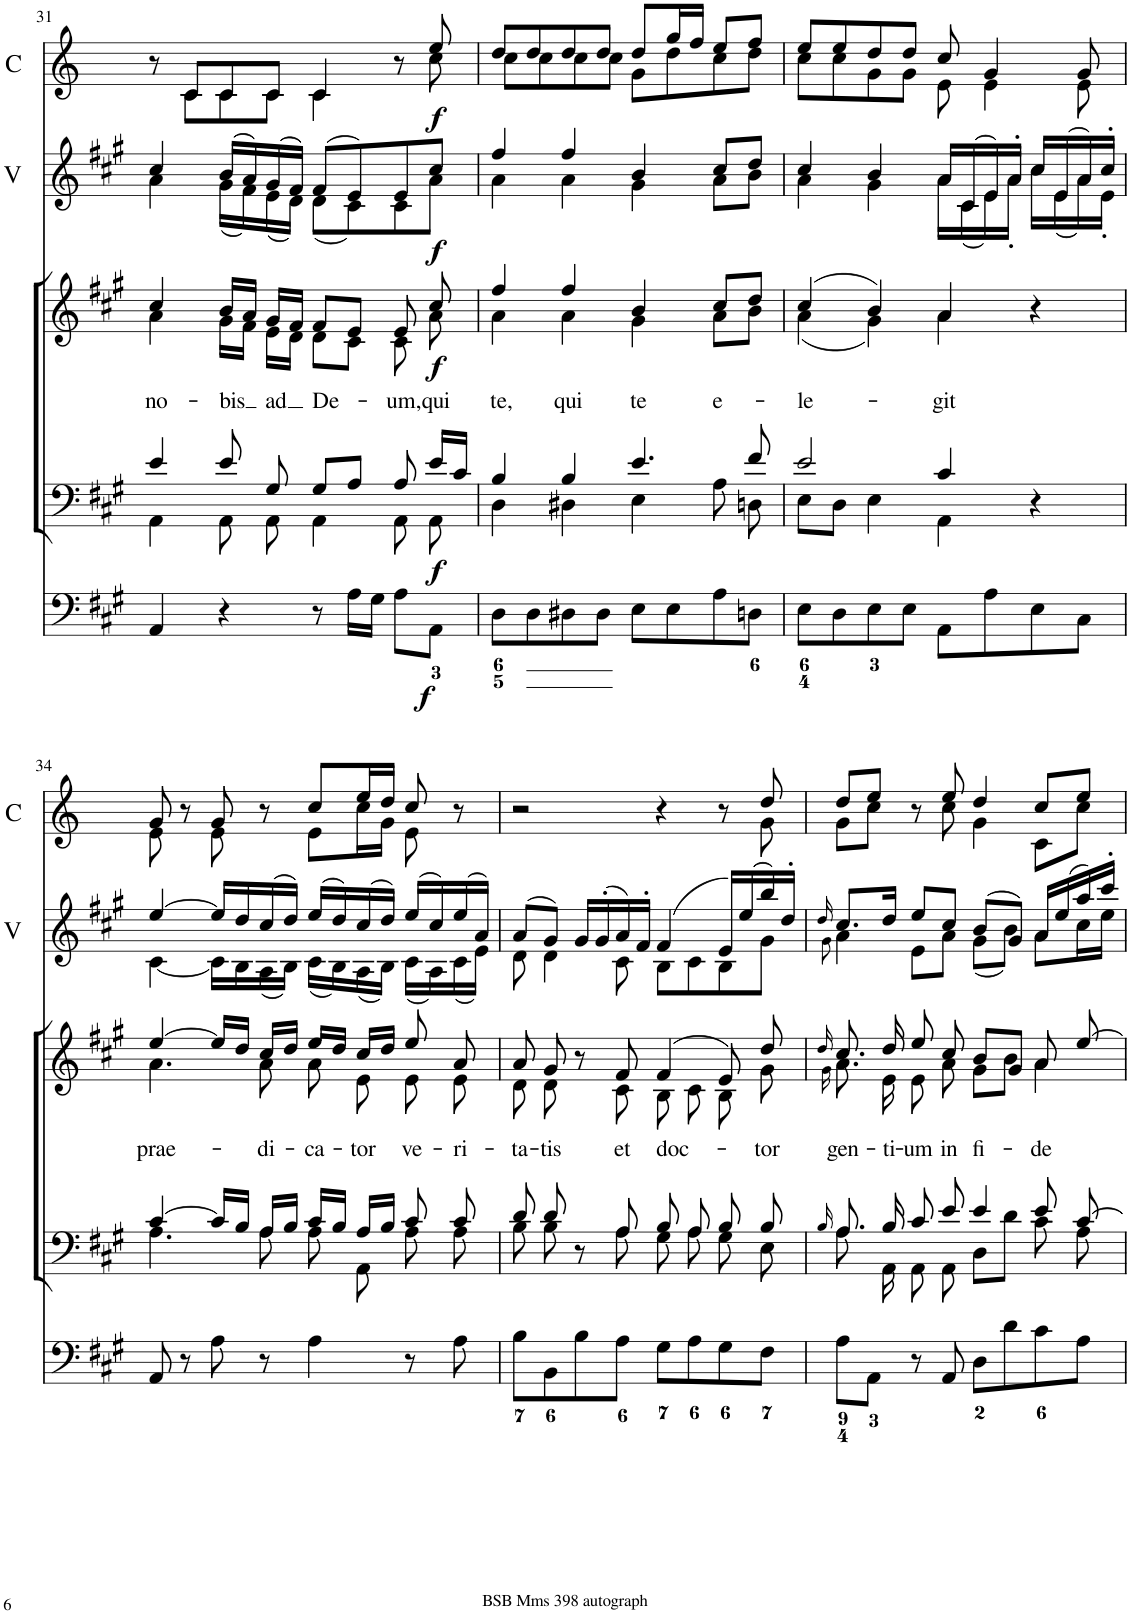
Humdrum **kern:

**kern	**dynam	**kern	**dynam	**kern	**dynam	**kern	**dynam	**kern	**text	**dynam	**kern	**dynam	**kern	**dynam
*part7	*part7	*part6	*part6	*part5	*part5	*part4	*part4	*part3	*part3	*part3	*part2	*part2	*part1	*part1
*staff7	*staff7	*staff6	*staff6	*staff5	*staff5	*staff4	*staff4	*staff3	*staff3	*staff3	*staff2	*staff2	*staff1	*staff1
*I"Violin	*	*I"Violin	*	*I"Organ	*	*I"Voice	*	*I"Voice	*	*	*I"2 Violini	*	*I"2 Corni in A	*
*I'Vln	*	*I'Vln	*	*	*	*	*	*	*	*	*I'V	*	*I'C	*
!!LO:PB:g=z
*clefG2	*	*clefG2	*	*clefF4	*	*clefF4	*	*clefG2	*	*	*clefG2	*	*clefG2	*
*	*	*	*	*	*	*	*	*	*	*	*	*	*Trd2c3	*
*k[f#c#g#]	*	*k[f#c#g#]	*	*k[f#c#g#]	*	*k[f#c#g#]	*	*k[f#c#g#]	*	*	*k[f#c#g#]	*	*k[]	*
*M4/4	*	*M4/4	*	*M4/4	*	*M4/4	*	*M4/4	*	*	*M4/4	*	*M4/4	*
*met(c)	*	*met(c)	*	*met(c)	*	*met(c)	*	*met(c)	*	*	*met(c)	*	*met(c)	*
=31	=31	=31	=31	=31	=31	=31	=31	=31	=31	=31	=31	=31	=31	=31
*	*	*	*	*	*	*^	*	*^	*	*	*	*	*	*
!	!	!	!	!	!	!	!	!	!	!	!LO:LY:b	!	!	!	!	!
*	*	*	*	*	*	*	*	*	*	*	*	*	*^	*	*^	*
4a	.	4cc#	.	4AA/	.	4e/	4AA\	.	4cc#/	4a\	no-	.	4cc#/	4a\	.	8r	8ryy	.
.	.	.	.	.	.	.	.	.	.	.	.	.	.	.	.	8c/L	8c\L	.
!	!	!	!	!	!	!	!	!	!	!	!LO:LY:b	!	!	!	!	!	!	!
(16g#/LL	.	(16b	.	4r	.	8e/	8AA\	.	16b/LL	16g#\LL	-bis	.	(16b/LL	(16g#\LL	.	8c/	8c\	.
16f#/J)	.	16a)	.	.	.	.	.	.	16a/JJ	16f#\JJ	.	.	16a/)	16f#\)	.	.	.	.
!	!	!	!	!	!	!	!	!	!	!	!LO:LY:b	!	!	!	!	!	!	!
(16e/L	.	(16g#	.	.	.	8G#/	8AA\	.	16g#/LL	16e\LL	ad	.	(16g#/	(16e\	.	8c/J	8c\J	.
16d/JJ)	.	16f#)	.	.	.	.	.	.	16f#/JJ	16d\JJ	.	.	16f#/JJ)	16d\JJ)	.	.	.	.
!	!	!	!	!	!	!	!	!	!	!	!LO:LY:b	!	!	!	!	!	!	!
(8d/L	.	(8f#	.	8r	.	8G#/L	4AA\	.	8f#/L	8d\L	De-	.	(8f#/L	(8d\L	.	4c/	4c\	.
8c#/J)	.	8e)	.	16A\LL	.	8A/J	.	.	8e/J	8c#\J	.	.	8e/)	8c#\)	.	.	.	.
.	.	.	.	16G#\JJ	.	.	.	.	.	.	.	.	.	.	.	.	.	.
!	!	!	!	!	!	!	!	!	!	!	!LO:LY:b	!	!	!	!	!	!	!
8c#/L	.	8e	.	8A\L	.	8A/	8AA\	.	8e/	8c#\	-um,	.	8e/	8c#\	.	8r	8ryy	.
!	!LO:DY:b	!	!LO:DY:b	!	!LO:DY:b	!	!	!LO:DY:b	!	!	!LO:LY:b	!LO:DY:b	!	!	!LO:DY:b	!	!	!LO:DY:b
8a/J	f	8cc#	f	8AA\J	f	16e/LL	8AA\	f	8cc#/	8a\	qui	f	8cc#/J	8a\J	f	8ee/	8cc\	f
.	.	.	.	.	.	16c#/JJ	.	.	.	.	.	.	.	.	.	.	.	.
=32	=32	=32	=32	=32	=32	=32	=32	=32	=32	=32	=32	=32	=32	=32	=32	=32	=32	=32
!	!	!	!	!	!	!	!	!	!	!	!LO:LY:b	!	!	!	!	!	!	!
4a	.	4ff#	.	8D\L	.	4B/	4D\	.	4ff#/	4a\	te,	.	4ff#/	4a\	.	8dd/L	8cc\L	.
.	.	.	.	8D\	.	.	.	.	.	.	.	.	.	.	.	8dd/	8cc\	.
!	!	!	!	!	!	!	!	!	!	!	!LO:LY:b	!	!	!	!	!	!	!
4a	.	4ff#	.	8D#X\	.	4B/	4D#X\	.	4ff#/	4a\	qui	.	4ff#/	4a\	.	8dd/	8cc\	.
.	.	.	.	8D#\J	.	.	.	.	.	.	.	.	.	.	.	8dd/J	8cc\J	.
!	!	!	!	!	!	!	!	!	!	!	!LO:LY:b	!	!	!	!	!	!	!
4g#	.	4b	.	8E\L	.	4.e/	4E\	.	4b/	4g#\	te	.	4b/	4g#\	.	8dd/L	8g\L	.
.	.	.	.	8E\	.	.	.	.	.	.	.	.	.	.	.	16gg/L	8dd\	.
.	.	.	.	.	.	.	.	.	.	.	.	.	.	.	.	16ff/JJ	.	.
!	!	!	!	!	!	!	!	!	!	!	!LO:LY:b	!	!	!	!	!	!	!
8a/L	.	8cc#	.	8A\	.	.	8A\	.	8cc#/L	8a\L	e-	.	8cc#/L	8a\L	.	8ee/L	8cc\	.
8b/J	.	8dd	.	8Dn\J	.	8f#/	8Dn\	.	8dd/J	8b\J	.	.	8dd/J	8b\J	.	8ff/J	8dd\J	.
=33	=33	=33	=33	=33	=33	=33	=33	=33	=33	=33	=33	=33	=33	=33	=33	=33	=33	=33
!	!	!	!	!	!	!	!	!	!	!	!LO:LY:b	!	!	!	!	!	!	!
4a	.	4cc#	.	8E\L	.	2e/	8E\L	.	(4cc#/	(4a\	-le-	.	4cc#/	4a\	.	8ee/L	8cc\L	.
.	.	.	.	8D\	.	.	8D\J	.	.	.	.	.	.	.	.	8ee/	8cc\	.
4g#	.	4b	.	8E\	.	.	4E\	.	4b/)	4g#\)	.	.	4b/	4g#\	.	8dd/	8g\	.
.	.	.	.	8E\J	.	.	.	.	.	.	.	.	.	.	.	8dd/J	8g\J	.
!	!	!	!	!	!	!	!	!	!	!	!LO:LY:b	!	!	!	!	!	!	!
16a/LL	.	16a	.	8AA\L	.	4c#/	4AA\	.	4a/	4a\	-git	.	16a/LL	16a\LL	.	8cc/	8e\	.
(16c#/J	.	(16c#	.	.	.	.	.	.	.	.	.	.	(16c#/	(16c#\	.	.	.	.
16e/L)	.	16e)	.	8A\	.	.	.	.	.	.	.	.	16e/)	16e\)	.	4g/	4e\	.
16a'/JJ	.	16a'	.	.	.	.	.	.	.	.	.	.	16a'/JJ	16a'\JJ	.	.	.	.
16cc#/LL	.	16cc#	.	8E\	.	4r	4ryy	.	4r	4ryy	.	.	16cc#/LL	16cc#\LL	.	.	.	.
(16e/J	.	(16e	.	.	.	.	.	.	.	.	.	.	(16e/	(16e\	.	.	.	.
16a/L)	.	16a)	.	8C#\J	.	.	.	.	.	.	.	.	16a/)	16a\)	.	8g/	8e\	.
16e'/JJ	.	16cc#'	.	.	.	.	.	.	.	.	.	.	16cc#'/JJ	16e'\JJ	.	.	.	.
!!LO:LB:g=z	!!
=34	=34	=34	=34	=34	=34	=34	=34	=34	=34	=34	=34	=34	=34	=34	=34	=34	=34	=34
!	!	!	!	!	!	!	!	!	!	!	!LO:LY:b	!	!	!	!	!	!	!
[4c#	.	[4ee	.	8AA/	.	[4c#/	4.A\	.	[4ee/	4.a\	prae-	.	[4ee/	[4c#\	.	8g/	8e\	.
.	.	.	.	8r	.	.	.	.	.	.	.	.	.	.	.	8r	8ryy	.
16c#/LL]	.	16ee]	.	8A\	.	16c#/LL]	.	.	16ee/LL]	.	.	.	16ee/LL]	16c#\LL]	.	8g/	8e\	.
16B/J	.	16dd	.	.	.	16B/JJ	.	.	16dd/JJ	.	.	.	16dd/	16B\	.	.	.	.
!	!	!	!	!	!	!	!	!	!	!	!LO:LY:b	!	!	!	!	!	!	!
(16A/L	.	(16cc#	.	8r	.	16A/LL	8A\	.	16cc#/LL	8a\	-di-	.	(16cc#/	(16A\	.	8r	8ryy	.
16B/JJ)	.	16dd)	.	.	.	16B/JJ	.	.	16dd/JJ	.	.	.	16dd/JJ)	16B\JJ)	.	.	.	.
!	!	!	!	!	!	!	!	!	!	!	!LO:LY:b	!	!	!	!	!	!	!
(16c#/LL	.	(16eeLL	.	4A\	.	16c#/LL	8A\	.	16ee/LL	8a\	-ca-	.	(16ee/LL	(16c#\LL	.	8cc/L	8e\L	.
16B/J)	.	16dd)	.	.	.	16B/JJ	.	.	16dd/JJ	.	.	.	16dd/)	16B\)	.	.	.	.
!	!	!	!	!	!	!	!	!	!	!	!LO:LY:b	!	!	!	!	!	!	!
(16A/L	.	(16cc#	.	.	.	16A/LL	8AA\	.	16cc#/LL	8e\	-tor	.	(16cc#/	(16A\	.	16ee/L	16cc\L	.
16B/JJ)	.	16ddJJ)	.	.	.	16B/JJ	.	.	16dd/JJ	.	.	.	16dd/JJ)	16B\JJ)	.	16dd/JJ	16g\JJ	.
!	!	!	!	!	!	!	!	!	!	!	!LO:LY:b	!	!	!	!	!	!	!
(16c#/LL	.	(16ee	.	8r	.	8c#/	8A\	.	8ee/	8e\	ve-	.	(16ee/LL	(16c#\LL	.	8cc/	8e\	.
16A/J)	.	16cc#)	.	.	.	.	.	.	.	.	.	.	16cc#/)	16A\)	.	.	.	.
!	!	!	!	!	!	!	!	!	!	!	!LO:LY:b	!	!	!	!	!	!	!
(16c#/L	.	(16ee	.	8A\	.	8c#/	8A\	.	8a/	8e\	-ri-	.	(16ee/	(16c#\	.	8r	8ryy	.
16e/JJ)	.	16a)	.	.	.	.	.	.	.	.	.	.	16a/JJ)	16e\JJ)	.	.	.	.
=35	=35	=35	=35	=35	=35	=35	=35	=35	=35	=35	=35	=35	=35	=35	=35	=35	=35	=35
!	!	!	!	!	!	!	!	!	!	!	!LO:LY:b	!	!	!	!	!	!	!
8d	.	8a	.	8B\L	.	8d/	8B\	.	8a/	8d\	-ta-	.	(8a/L	8d\	.	2r	2..ryy	.
!	!	!	!	!	!	!	!	!	!	!	!LO:LY:b	!	!	!	!	!	!	!
4d	.	[8g#	.	8BB\	.	8d/	8B\	.	8g#/	8d\	-tis	.	8g#/J)	4d\	.	.	.	.
.	.	16g#]	.	8B\	.	8r	8ryy	.	8r	8ryy	.	.	16g#/LL	.	.	.	.	.
.	.	(16g#	.	.	.	.	.	.	.	.	.	.	(16g#'/	.	.	.	.	.
!	!	!	!	!	!	!	!	!	!	!	!LO:LY:b	!	!	!	!	!	!	!
8c#	.	16a)	.	8A\J	.	8A/	8A\	.	8f#/	8c#\	et	.	16a/)	8c#\	.	.	.	.
.	.	16f#'	.	.	.	.	.	.	.	.	.	.	16f#'/JJ	.	.	.	.	.
!	!	!	!	!	!	!	!	!	!	!	!LO:LY:b	!	!	!	!	!	!	!
8B/L	.	(4f#	.	8G#\L	.	8B/	8G#\	.	(4f#/	8B\	doc-	.	(4f#/	8B\L	.	4r	.	.
8c#/J	.	.	.	8A\	.	8A/	8A\	.	.	8c#\	.	.	.	8c#\	.	.	.	.
8B/L	.	16e)	.	8G#\	.	8B/	8G#\	.	8e/)	8B\	.	.	16e/LL)	8B\	.	8r	.	.
.	.	(16ee	.	.	.	.	.	.	.	.	.	.	(16ee/	.	.	.	.	.
!	!	!	!	!	!	!	!	!	!	!	!LO:LY:b	!	!	!	!	!	!	!
8g#/J	.	16bb)	.	8F#\J	.	8B/	8E\	.	8dd/	8g#\	-tor	.	16bb/)	8g#\J	.	8dd/	8g\	.
.	.	16dd'	.	.	.	.	.	.	.	.	.	.	16dd'/JJ	.	.	.	.	.
=36	=36	=36	=36	=36	=36	=36	=36	=36	=36	=36	=36	=36	=36	=36	=36	=36	=36	=36
8qg#	.	16qdd	.	.	.	16qB/	.	.	16qdd/	16qg#\	.	.	16qdd/	8qg#\	.	.	.	.
!	!	!	!	!	!	!	!	!	!	!	!LO:LY:b	!	!	!	!	!	!	!
4a	.	8.cc#	.	8A\L	.	8.A/	8.A\	.	8.cc#/	8.a\	gen-	.	8.cc#/L	4a\	.	8dd/L	8g\L	.
.	.	.	.	8AA\J	.	.	.	.	.	.	.	.	.	.	.	8ee/J	8cc\J	.
!	!	!	!	!	!	!	!	!	!	!	!LO:LY:b	!	!	!	!	!	!	!
.	.	16dd	.	.	.	16B/	16AA\	.	16dd/	16e\	-ti-	.	16dd/Jk	.	.	.	.	.
!	!	!	!	!	!	!	!	!	!	!	!LO:LY:b	!	!	!	!	!	!	!
8e/L	.	8ee	.	8r	.	8c#/	8AA\	.	8ee/	8e\	-um	.	8ee/L	8e\L	.	8r	8ryy	.
!	!	!	!	!	!	!	!	!	!	!	!LO:LY:b	!	!	!	!	!	!	!
8a/J	.	8cc#	.	8AA/	.	8e/	8AA\	.	8cc#/	8a\	in	.	8cc#/J	8a\J	.	8ee/	8cc\	.
!	!	!	!	!	!	!	!	!	!	!	!LO:LY:b	!	!	!	!	!	!	!
(8g#/L	.	(8b	.	8D\L	.	4e/	8D\L	.	8b/L	8g#\L	fi-	.	(8b/L	(8g#\L	.	4dd/	4g\	.
8b/J)	.	8g#)	.	8d\	.	.	8d\J	.	8g#/J	8b\J	.	.	8g#/J)	8b\J)	.	.	.	.
!	!	!	!	!	!	!	!	!	!	!	!LO:LY:b	!	!	!	!	!	!	!
8a\L	.	16a	.	8c#\	.	8e/	8c#\	.	8a/	4a\	-de	.	16a/LL	8a\L	.	8cc/L	8c\L	.
.	.	(16ee	.	.	.	.	.	.	.	.	.	.	(16ee/	.	.	.	.	.
16cc#\L	.	16aa)	.	8A\J	.	[8c#/	8A\	.	[8ee/	.	.	.	16aa/)	16cc#\L	.	8ee/J	8cc\J	.
16ee\JJ	.	16ccc#'	.	.	.	.	.	.	.	.	.	.	16ccc#'/JJ	16ee\JJ	.	.	.	.
*	*	*	*	*	*	*v	*v	*	*	*	*	*	*v	*v	*	*v	*v	*
*	*	*	*	*	*	*	*	*v	*v	*	*	*	*	*	*
=	=	=	=	=	=	=	=	=	=	=	=	=	=	=
*-	*-	*-	*-	*-	*-	*-	*-	*-	*-	*-	*-	*-	*-	*-
